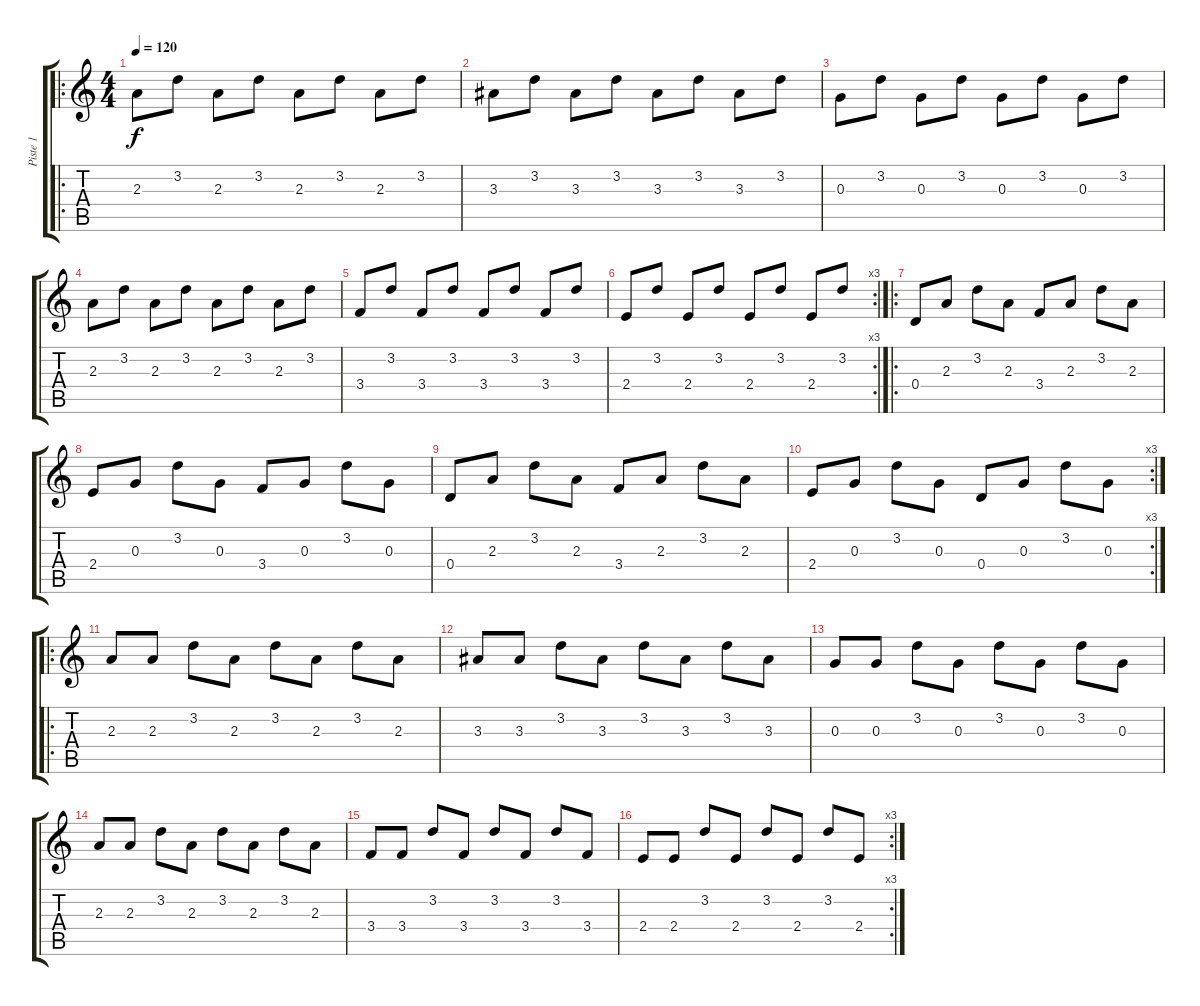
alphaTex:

\track ("Piste 1" "Piste 1") {instrument electricguitarclean}
\staff {score tabs}
\tuning (E4 B3 G3 D3 A2 E2) {hide}
\ro
\ts (4 4)
\tempo 120
\clef g2
\ks c
2.3.8{dy f instrument electricguitarclean} 3.2.8 2.3.8 3.2.8 2.3.8 3.2.8 2.3.8 3.2.8 |
3.3.8 3.2.8 3.3.8 3.2.8 3.3.8 3.2.8 3.3.8 3.2.8 |
0.3.8 3.2.8 0.3.8 3.2.8 0.3.8 3.2.8 0.3.8 3.2.8 |
2.3.8 3.2.8 2.3.8 3.2.8 2.3.8 3.2.8 2.3.8 3.2.8 |
3.4.8 3.2.8 3.4.8 3.2.8 3.4.8 3.2.8 3.4.8 3.2.8 |
\rc 3
2.4.8 3.2.8 2.4.8 3.2.8 2.4.8 3.2.8 2.4.8 3.2.8 |
\ro
0.4.8 2.3.8 3.2.8 2.3.8 3.4.8 2.3.8 3.2.8 2.3.8 |
2.4.8 0.3.8 3.2.8 0.3.8 3.4.8 0.3.8 3.2.8 0.3.8 |
0.4.8 2.3.8 3.2.8 2.3.8 3.4.8 2.3.8 3.2.8 2.3.8 |
\rc 3
2.4.8 0.3.8 3.2.8 0.3.8 0.4.8 0.3.8 3.2.8 0.3.8 |
\ro
2.3.8 2.3.8 3.2.8 2.3.8 3.2.8 2.3.8 3.2.8 2.3.8 |
3.3.8 3.3.8 3.2.8 3.3.8 3.2.8 3.3.8 3.2.8 3.3.8 |
0.3.8 0.3.8 3.2.8 0.3.8 3.2.8 0.3.8 3.2.8 0.3.8 |
2.3.8 2.3.8 3.2.8 2.3.8 3.2.8 2.3.8 3.2.8 2.3.8 |
3.4.8 3.4.8 3.2.8 3.4.8 3.2.8 3.4.8 3.2.8 3.4.8 |
\rc 3
2.4.8 2.4.8 3.2.8 2.4.8 3.2.8 2.4.8 3.2.8 2.4.8
